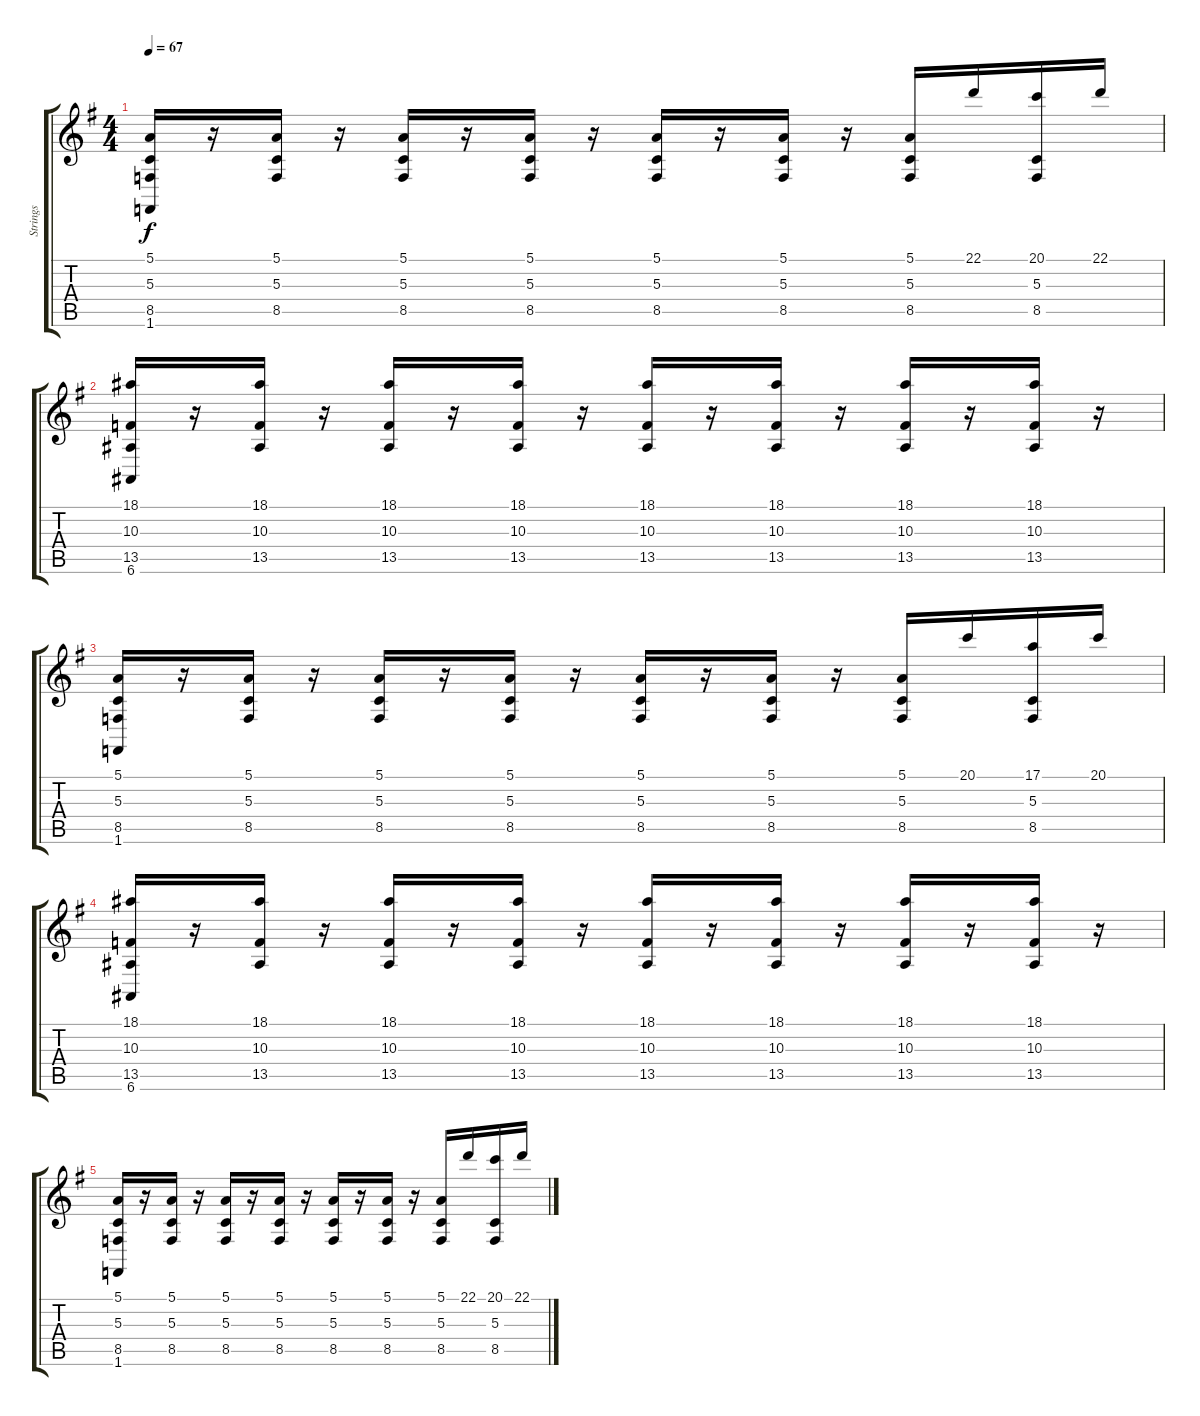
\track ("Strings" "Strings") {instrument stringensemble1}
\staff {score tabs}
\tuning (E4 B3 G3 D3 A2 E2) {hide}
\ts (4 4)
\tempo 67
\clef g2
\ks g
(5.1 5.3 8.5 1.6).16{dy f} r.16 (5.1 5.3 8.5).16 r.16 (5.1 5.3 8.5).16 r.16 (5.1 5.3 8.5).16 r.16 (5.1 5.3 8.5).16 r.16 (5.1 5.3 8.5).16 r.16 (5.1 5.3 8.5).16 22.1.16 (20.1 5.3 8.5).16 22.1.16 |
(18.1 10.3 13.5 6.6).16 r.16 (18.1 10.3 13.5).16 r.16 (18.1 10.3 13.5).16 r.16 (18.1 10.3 13.5).16 r.16 (18.1 10.3 13.5).16 r.16 (18.1 10.3 13.5).16 r.16 (18.1 10.3 13.5).16 r.16 (18.1 10.3 13.5).16 r.16 |
(5.1 5.3 8.5 1.6).16 r.16 (5.1 5.3 8.5).16 r.16 (5.1 5.3 8.5).16 r.16 (5.1 5.3 8.5).16 r.16 (5.1 5.3 8.5).16 r.16 (5.1 5.3 8.5).16 r.16 (5.1 5.3 8.5).16 20.1.16 (17.1 5.3 8.5).16 20.1.16 |
(18.1 10.3 13.5 6.6).16 r.16 (18.1 10.3 13.5).16 r.16 (18.1 10.3 13.5).16 r.16 (18.1 10.3 13.5).16 r.16 (18.1 10.3 13.5).16 r.16 (18.1 10.3 13.5).16 r.16 (18.1 10.3 13.5).16 r.16 (18.1 10.3 13.5).16 r.16 |
(5.1 5.3 8.5 1.6).16 r.16 (5.1 5.3 8.5).16 r.16 (5.1 5.3 8.5).16 r.16 (5.1 5.3 8.5).16 r.16 (5.1 5.3 8.5).16 r.16 (5.1 5.3 8.5).16 r.16 (5.1 5.3 8.5).16 22.1.16 (20.1 5.3 8.5).16 22.1.16
